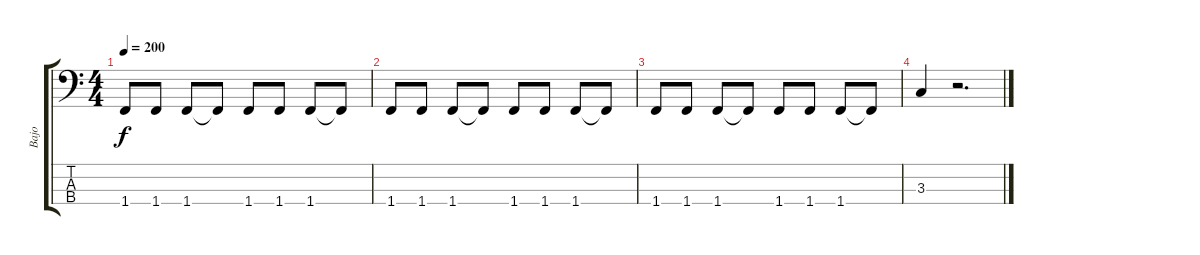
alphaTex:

\track ("Bajo" "Bajo") {instrument electricbasspick}
\staff {score tabs}
\tuning (G2 D2 A1 E1) {hide}
\ts (4 4)
\tempo 200
\clef f4
\ks c
1.4.8{dy f} 1.4.8 1.4.8 1.4{t}.8 1.4.8 1.4.8 1.4.8 1.4{t}.8 |
1.4.8 1.4.8 1.4.8 1.4{t}.8 1.4.8 1.4.8 1.4.8 1.4{t}.8 |
1.4.8 1.4.8 1.4.8 1.4{t}.8 1.4.8 1.4.8 1.4.8 1.4{t}.8 |
3.3.4 r.2{d}
